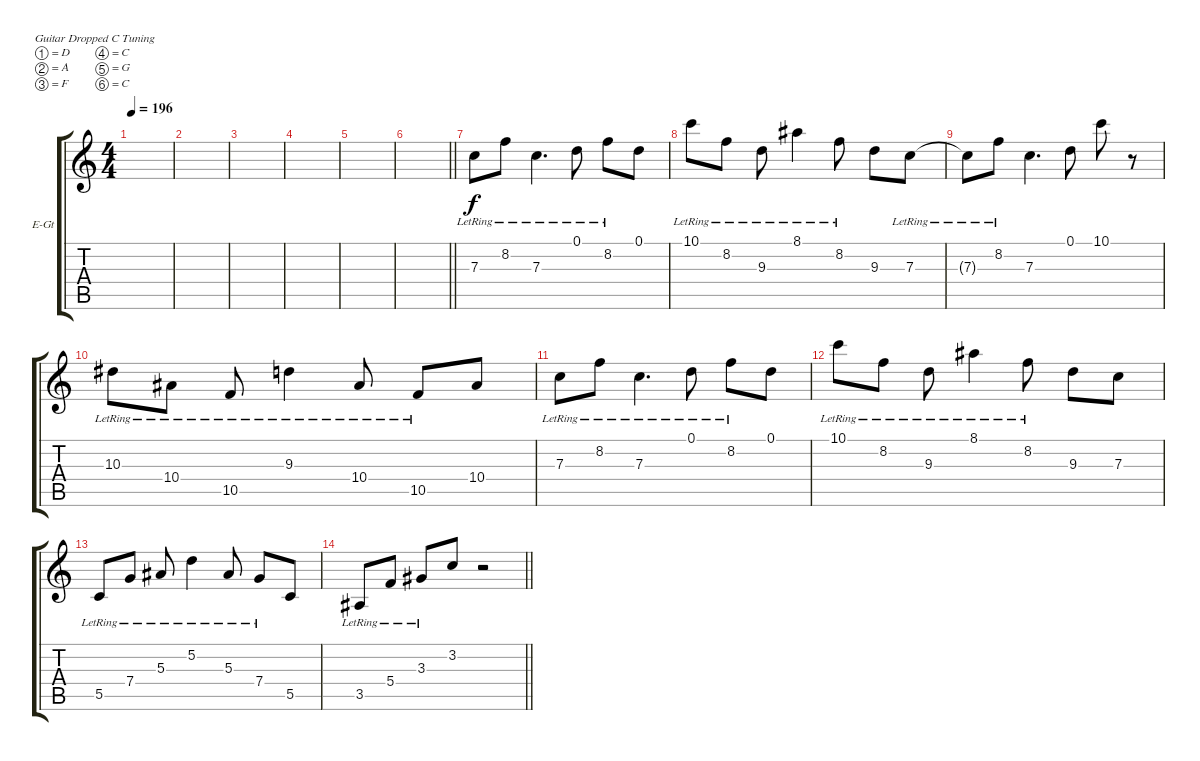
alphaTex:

\defaultSystemsLayout 4
\bracketExtendMode groupsimilarinstruments
\firstSystemTrackNameOrientation horizontal
\otherSystemsTrackNameOrientation horizontal
\track ("L Guitar <Clean>" "E-Gt") {instrument electricguitarclean}
\staff {score tabs}
\tuning (D4 A3 F3 C3 G2 C2)
\ts (4 4)
\tempo 196
\clef g2
\ks c
|
|
|
|
|
\barLineRight lightlight
|
7.3{lr}.8 8.2{lr}.8 7.3{lr}.4{d} 0.1{lr}.8 8.2{lr}.8 0.1.8 |
10.1{lr}.8 8.2{lr}.8 9.3{lr}.8 8.1{lr}.4 8.2{lr}.8 9.3.8 7.3{lr}.8 |
7.3{lr t}.8 8.2{lr}.8 7.3.4{d} 0.1.8 10.1.8 r.8 |
10.3{lr}.8 10.4{lr}.8 10.5{lr}.8 9.3{lr}.4 10.4{lr}.8 10.5{lr}.8 10.4.8 |
7.3{lr}.8 8.2{lr}.8 7.3{lr}.4{d} 0.1{lr}.8 8.2{lr}.8 0.1.8 |
10.1{lr}.8 8.2{lr}.8 9.3{lr}.8 8.1{lr}.4 8.2{lr}.8 9.3.8 7.3.8 |
5.5{lr}.8 7.4{lr}.8 5.3{lr}.8 5.2{lr}.4 5.3{lr}.8 7.4{lr}.8 5.5.8 |
\barLineRight lightlight
3.5{lr}.8 5.4{lr}.8 3.3{lr}.8 3.2.8 r.2
